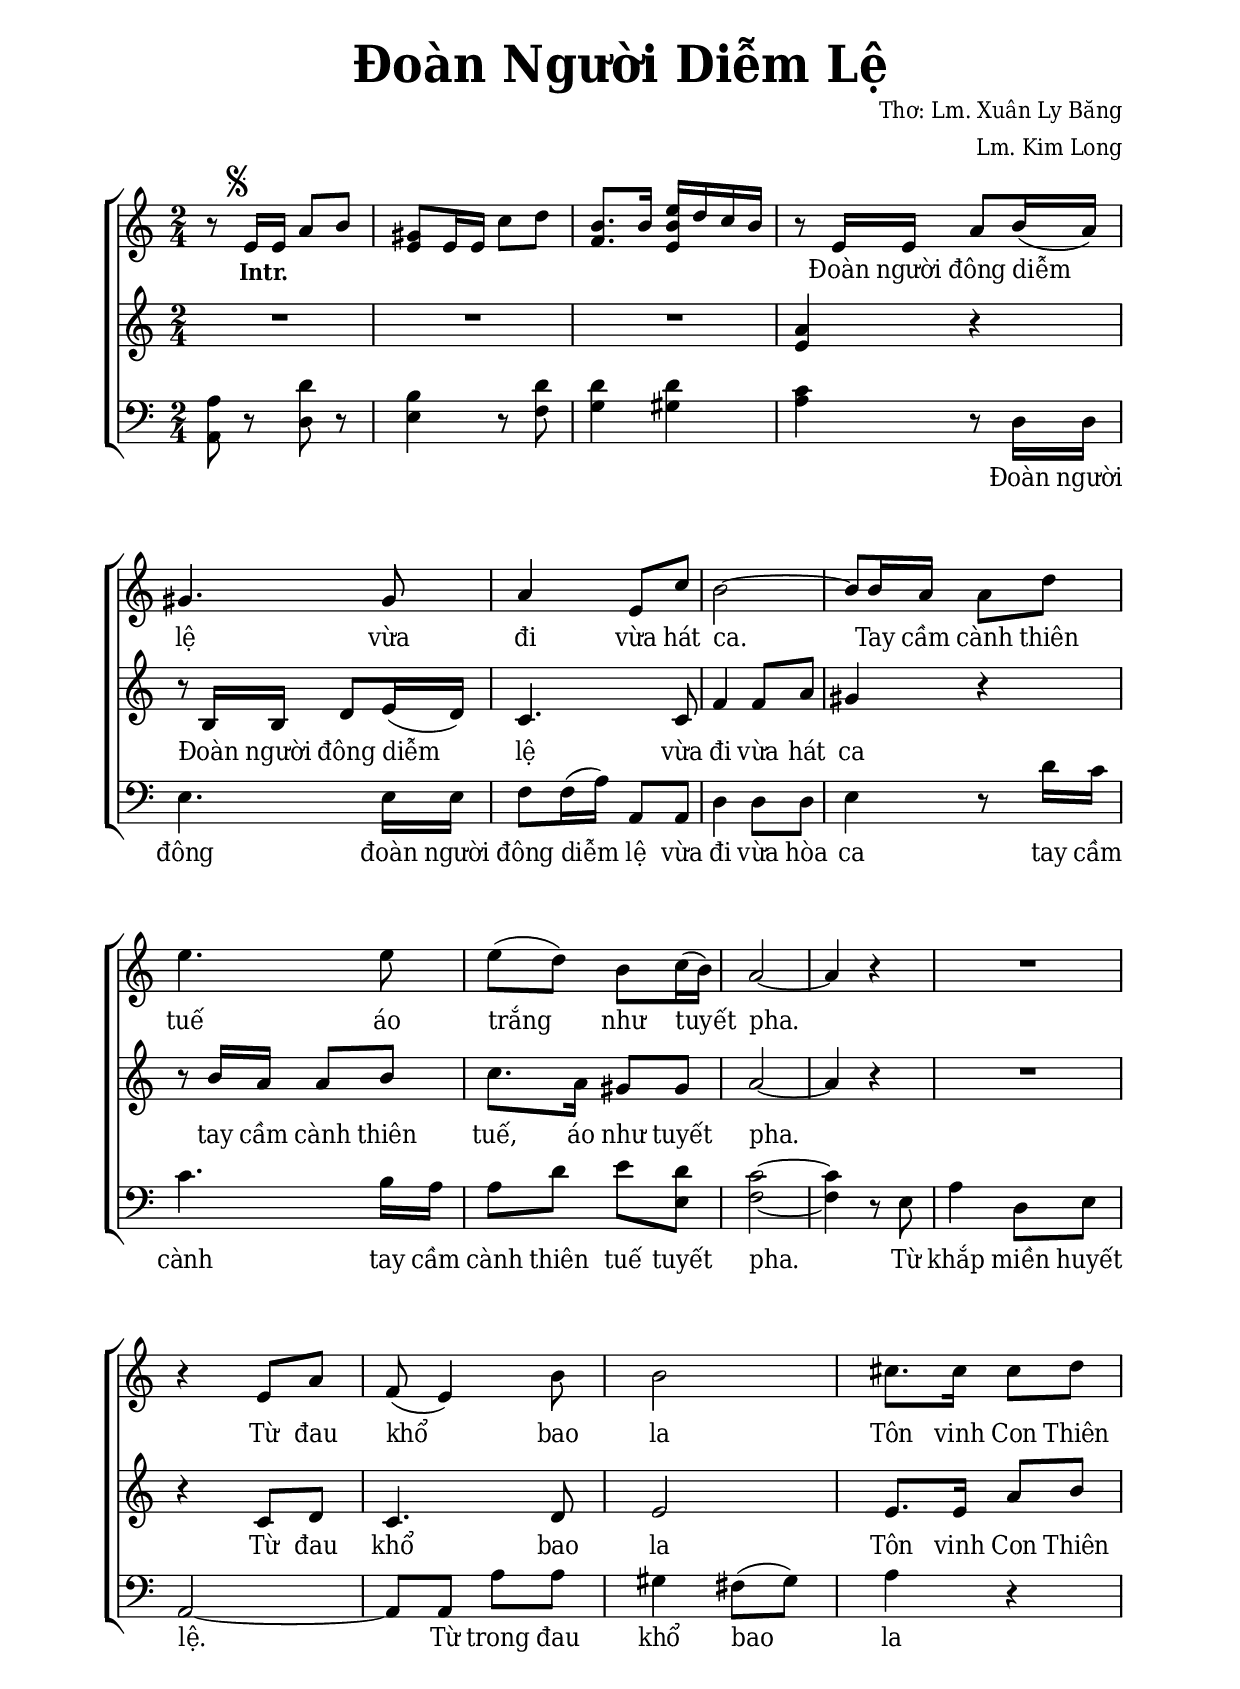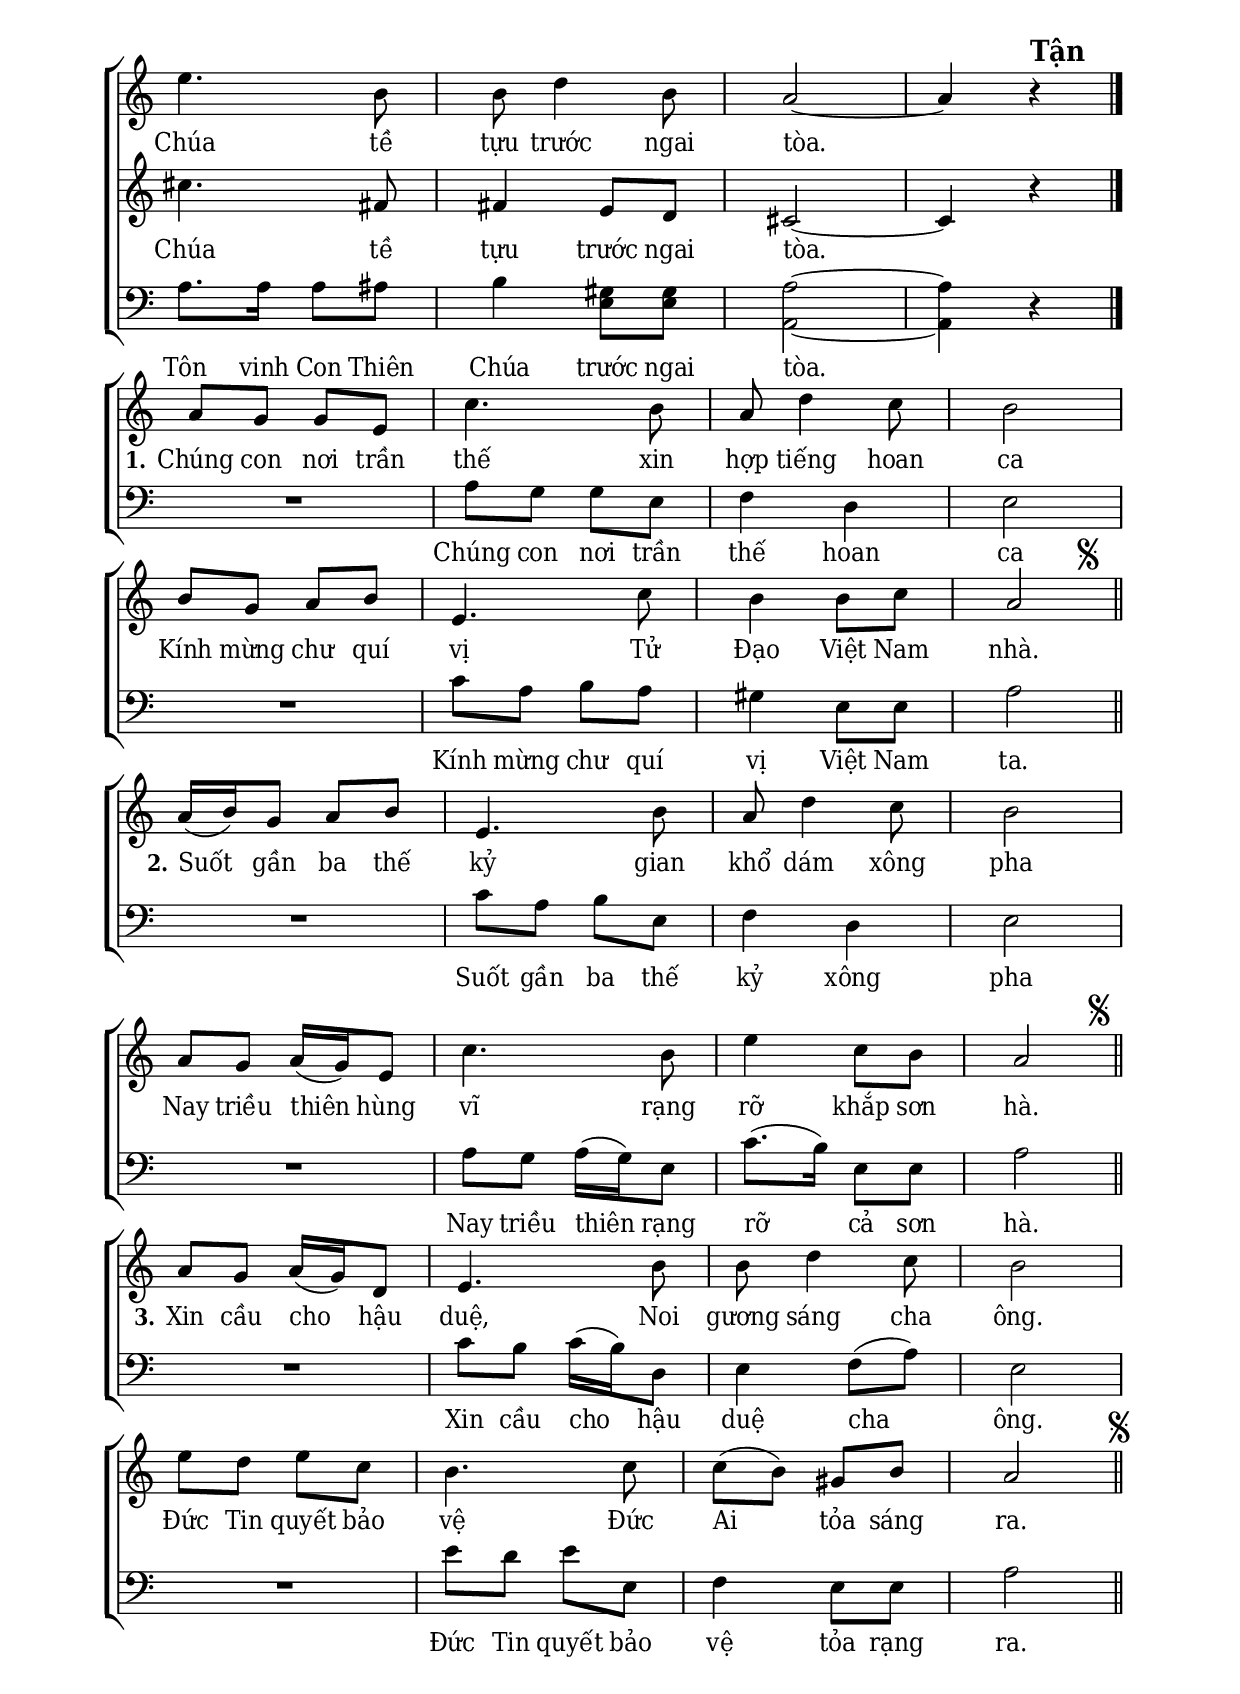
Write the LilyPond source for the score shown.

% Cài đặt chung
\version "2.22.1"
\include "english.ly"

\header {
  title = \markup { \fontsize #3 "Đoàn Người Diễm Lệ" }
  composer = "Thơ: Lm. Xuân Ly Băng"
  arranger = "Lm. Kim Long"
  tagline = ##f
}

% Nhạc
nhacDiepKhucSop = \relative c' {
  \once \override Score.RehearsalMark.font-size = #0.1
  \tweak extra-offset #'(7 . 0)
  \mark \markup { \musicglyph #"scripts.segno" }
  r8
  \tweak extra-offset #'(3 . -1)
  _\markup { \bold "Intr." }
  e16 e a8 b |
  <gs e>8 e16 e c'8 d |
  <b f>8. b16 <e b e,>16 d c b |
  r8 e,16 e a8 b16 (a) |
  gs4. gs8 |
  a4 e8 c' |
  b2 ~ |
  b8 b16 a a8 d |
  e4. e8 |
  e (d) b c16 (b) |
  a2 ~ |
  a4 r |
  R2
  r4 e8 a |
  f8 (e4) b'8 |
  b2 |
  cs8. cs16 cs8 d |
  e4. b8 |
  b d4 b8 |
  a2 ~ |
  a4
  <>^\markup { \huge \bold "Tận" }
  r
  \bar "|." \break
  
  a8 g g e |
  c'4. b8 |
  a d4 c8 |
  b2 |
  b8 g a b |
  e,4. c'8 |
  b4 b8 c |
  \once \override Score.RehearsalMark.font-size = #0.1
  \tweak extra-offset #'(13 . 0)
  \mark \markup { \musicglyph #"scripts.segno" }
  a2 \bar "||" \break
  
  a16 (b) g8 a b |
  e,4. b'8 |
  a d4 c8 |
  b2 |
  a8 g a16 (g) e8 |
  c'4. b8 |
  e4 c8 b |
  \once \override Score.RehearsalMark.font-size = #0.1
  \tweak extra-offset #'(13 . 0)
  \mark \markup { \musicglyph #"scripts.segno" }
  a2 \bar "||" \break
  
  a8 g a16 (g) d8 |
  e4. b'8 |
  b d4 c8 |
  b2 |
  e8 d e c |
  b4. c8 |
  c (b) gs b |
  a2
  \once \override Score.RehearsalMark.font-size = #0.1
  \mark \markup { \musicglyph #"scripts.segno" }
  \bar "||"
}

nhacDiepKhucAlto = \relative c'' {
  R2*3
  <a e>4 r |
  r8 b,16 b d8 e16 (d) |
  c4. c8 |
  f4 f8 a |
  gs4 r |
  r8 b16 a a8 b |
  c8. a16 gs8 gs |
  a2 ~ |
  a4 r |
  R2
  r4 c,8 d |
  c4. d8 |
  e2 |
  e8. e16 a8 b |
  cs4. fs,8 |
  fs4 e8 d |
  cs2 ~ |
  cs4 r
}

nhacDiepKhucBas = \relative c' {
  <a a,>8 r <d d,> r |
  <b e,>4 r8 <d f,>8 |
  <d g,>4 <d gs,> |
  <c a> r8 d,16 d |
  e4. e16 e |
  f8 f16 (a) a,8 a |
  d4 d8 d |
  e4 r8 d'16 c |
  c4. b16 a |
  a8 d e <d e,> |
  <c f,>2 ~ |
  <c f,>4 r8 e, |
  a4 d,8 e |
  a,2 ~ |
  a8 a a' a |
  gs4 fs8 (gs) |
  a4 r |
  a8. a16 a8 as |
  b4 <gs e>8 <gs e> |
  <a a,>2 ~ |
  <a a,>4 r |
  
  R2
  a8 g g e |
  f4 d |
  e2 |
  R2
  c'8 a b a |
  gs4 e8 e |
  a2 |
  
  R2
  c8 a b e, |
  f4 d |
  e2 |
  R2
  a8 g a16 (g) e8 |
  c'8. (b16) e,8 e |
  a2 |
  
  R2
  c8 b c16 (b) d,8 |
  e4 f8 (a) |
  e2 |
  R2
  e'8 d e e, |
  f4 e8 e |
  a2
}

% Lời
loiDiepKhucSop = \lyricmode {
  \repeat unfold 15 { _ }
  Đoàn người đông diễm lệ vừa đi vừa hát ca.
  Tay cầm cành thiên tuế áo trắng như tuyết pha.
  Từ đau khổ bao la
  Tôn vinh Con Thiên Chúa
  tề tựu trước ngai tòa.
  
  \set stanza = " 1."
  Chúng con nơi trần thế xin hợp tiếng hoan ca
  Kính mừng chư quí vị Tử Đạo Việt Nam nhà.
  
  \set stanza = "2."
  Suốt gần ba thế kỷ gian khổ dám xông pha
  Nay triều thiên hùng vĩ rạng rỡ khắp sơn hà.
  
  \set stanza = "3."
  Xin cầu cho hậu duệ,
  Noi gương sáng cha ông.
  Đức Tin quyết bảo vệ Đức Ai tỏa sáng ra.
}

loiDiepKhucAlto = \lyricmode {
  _ Đoàn người đông diễm lệ vừa đi vừa hát ca
  tay cầm cành thiên tuế,
  áo như tuyết pha.
  Từ đau khổ bao la
  Tôn vinh Con Thiên Chúa
  tề tựu trước ngai tòa.
}

loiDiepKhucBas = \lyricmode {
  \repeat unfold 7 { _ }
  Đoàn người đông đoàn người đông diễm lệ
  vừa đi vừa hòa ca
  tay cầm cành
  tay cầm cành thiên tuế tuyết pha.
  Từ khắp miền huyết lệ.
  Từ trong đau khổ bao la
  Tôn vinh Con Thiên Chúa trước ngai tòa.
  
  Chúng con nơi trần thế hoan ca
  Kính mừng chư quí vị Việt Nam ta.
  
  Suốt gần ba thế kỷ xông pha
  Nay triều thiên rạng rỡ cả sơn hà.
  
  Xin cầu cho hậu duệ cha ông.
  Đức Tin quyết bảo vệ tỏa rạng ra.
}

% Dàn trang
\paper {
  #(set-paper-size "a4")
  top-margin = 10\mm
  bottom-margin = 10\mm
  left-margin = 20\mm
  right-margin = 20\mm
  indent = #0
  #(define fonts
    (make-pango-font-tree
      "Deja Vu Serif Condensed"
      "Deja Vu Serif Condensed"
      "Deja Vu Serif Condensed"
      (/ 20 20)))
  print-page-number = #f
  page-count = #2
}

TongNhip = {
  \key c \major \time 2/4
  \set Timing.beamExceptions = #'()
  \set Timing.baseMoment = #(ly:make-moment 1/4)
  \set Timing.beatStructure = #'(1 1)
}

% Đổi kích thước nốt cho bè phụ
notBePhu =
#(define-music-function (font-size music) (number? ly:music?)
   (for-some-music
     (lambda (m)
       (if (music-is-of-type? m 'rhythmic-event)
           (begin
             (set! (ly:music-property m 'tweaks)
                   (cons `(font-size . ,font-size)
                         (ly:music-property m 'tweaks)))
             #t)
           #f))
     music)
   music)

\score {
  \new ChoirStaff <<
    \new Staff <<
        \clef treble
        \new Voice = beSop {
          \TongNhip \nhacDiepKhucSop
        }
      \new Lyrics \lyricsto beSop \loiDiepKhucSop
    >>
    \new Staff <<
        \clef treble
        \new Voice = beAlto {
          \TongNhip \nhacDiepKhucAlto
        }
      \new Lyrics \lyricsto beAlto \loiDiepKhucAlto
    >>
    \new Staff <<
        \clef "bass"
        \new Voice = beBas {
          \TongNhip \nhacDiepKhucBas
        }
      \new Lyrics \lyricsto beBas \loiDiepKhucBas
    >>
  >>
  \layout {
    \override Lyrics.LyricSpace.minimum-distance = #0.6
    \override Score.BarNumber.break-visibility = ##(#f #f #f)
    \override Score.SpacingSpanner.uniform-stretching = ##t
  }
}
